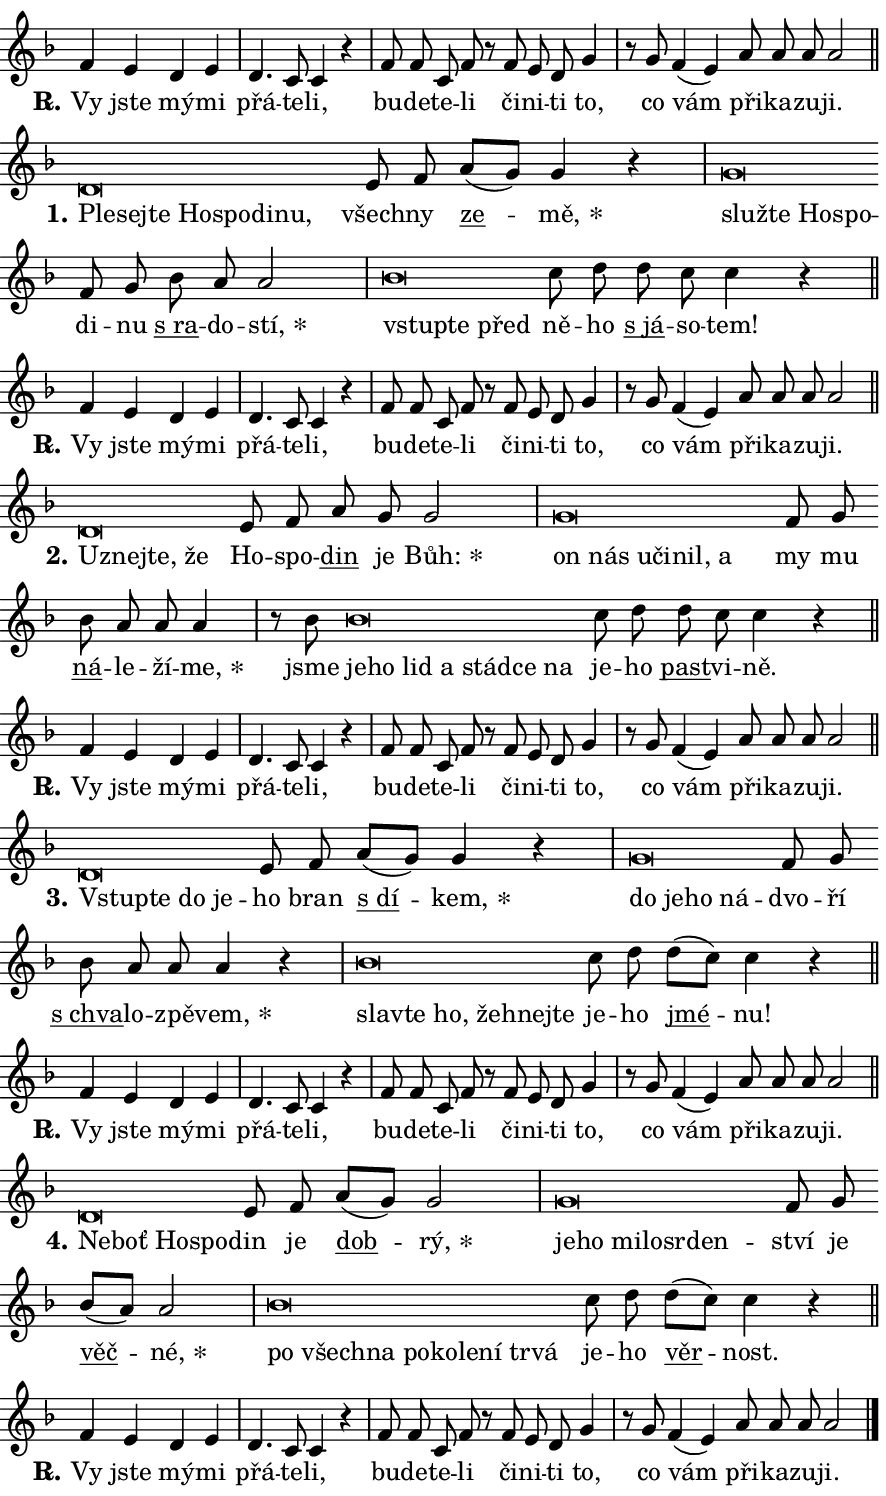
\version "2.24.0"
\header { tagline = "" }
\paper {
  indent = 0\cm
  top-margin = 0\cm
  right-margin = 0.13\cm % to fit lyric hyphens
  bottom-margin = 0\cm
  left-margin = 0\cm
  paper-width = 15\cm
  page-breaking = #ly:one-page-breaking
  system-system-spacing.basic-distance = #11
  score-system-spacing.basic-distance = #11
  ragged-last = ##f
}


%% Author: Thomas Morley
%% https://lists.gnu.org/archive/html/lilypond-user/2020-05/msg00002.html
#(define (line-position grob)
"Returns position of @var[grob} in current system:
   @code{'start}, if at first time-step
   @code{'end}, if at last time-step
   @code{'middle} otherwise
"
  (let* ((col (ly:item-get-column grob))
         (ln (ly:grob-object col 'left-neighbor))
         (rn (ly:grob-object col 'right-neighbor))
         (col-to-check-left (if (ly:grob? ln) ln col))
         (col-to-check-right (if (ly:grob? rn) rn col))
         (break-dir-left
           (and
             (ly:grob-property col-to-check-left 'non-musical #f)
             (ly:item-break-dir col-to-check-left)))
         (break-dir-right
           (and
             (ly:grob-property col-to-check-right 'non-musical #f)
             (ly:item-break-dir col-to-check-right))))
        (cond ((eqv? 1 break-dir-left) 'start)
              ((eqv? -1 break-dir-right) 'end)
              (else 'middle))))

#(define (tranparent-at-line-position vctor)
  (lambda (grob)
  "Relying on @code{line-position} select the relevant enry from @var{vctor}.
Used to determine transparency,"
    (case (line-position grob)
      ((end) (not (vector-ref vctor 0)))
      ((middle) (not (vector-ref vctor 1)))
      ((start) (not (vector-ref vctor 2))))))

noteHeadBreakVisibility =
#(define-music-function (break-visibility)(vector?)
"Makes @code{NoteHead}s transparent relying on @var{break-visibility}"
#{
  \override NoteHead.transparent =
    #(tranparent-at-line-position break-visibility)
#})

#(define delete-ledgers-for-transparent-note-heads
  (lambda (grob)
    "Reads whether a @code{NoteHead} is transparent.
If so this @code{NoteHead} is removed from @code{'note-heads} from
@var{grob}, which is supposed to be @code{LedgerLineSpanner}.
As a result ledgers are not printed for this @code{NoteHead}"
    (let* ((nhds-array (ly:grob-object grob 'note-heads))
           (nhds-list
             (if (ly:grob-array? nhds-array)
                 (ly:grob-array->list nhds-array)
                 '()))
           ;; Relies on the transparent-property being done before
           ;; Staff.LedgerLineSpanner.after-line-breaking is executed.
           ;; This is fragile ...
           (to-keep
             (remove
               (lambda (nhd)
                 (ly:grob-property nhd 'transparent #f))
               nhds-list)))
      ;; TODO find a better method to iterate over grob-arrays, similiar
      ;; to filter/remove etc for lists
      ;; For now rebuilt from scratch
      (set! (ly:grob-object grob 'note-heads)  '())
      (for-each
        (lambda (nhd)
          (ly:pointer-group-interface::add-grob grob 'note-heads nhd))
        to-keep))))

squashNotes = {
  \override NoteHead.X-extent = #'(-0.2 . 0.2)
  \override NoteHead.Y-extent = #'(-0.75 . 0)
  \override NoteHead.stencil =
    #(lambda (grob)
       (let ((pos (ly:grob-property grob 'staff-position)))
         (begin
           (if (< pos -7) (display "ERROR: Lower brevis then expected\n") (display ""))
           (if (<= pos -6) ly:text-interface::print ly:note-head::print))))
}
unSquashNotes = {
  \revert NoteHead.X-extent
  \revert NoteHead.Y-extent
  \revert NoteHead.stencil
}

hideNotes = \noteHeadBreakVisibility #begin-of-line-visible
unHideNotes = \noteHeadBreakVisibility #all-visible

% work-around for resetting accidentals
% https://lilypond.org/doc/v2.23/Documentation/notation/displaying-rhythms#unmetered-music
cadenzaMeasure = {
  \cadenzaOff
  \partial 1024 s1024
  \cadenzaOn
}

#(define-markup-command (accent layout props text) (markup?)
  "Underline accented syllable"
  (interpret-markup layout props
    #{\markup \override #'(offset . 4.3) \underline { #text }#}))

responsum = \markup \concat {
  "R" \hspace #-1.05 \path #0.1 #'((moveto 0 0.07) (lineto 0.9 0.8)) \hspace #0.05 "."
}

spaceSize = #0.6828661417322834 % exact space size for TeX Gyre Schola

\layout {
  \context {
    \Staff
    \remove "Time_signature_engraver"
    \override LedgerLineSpanner.after-line-breaking = #delete-ledgers-for-transparent-note-heads
  }
  \context {
    \Lyrics {
      \override LyricSpace.minimum-distance = \spaceSize
      \override LyricText.font-name = #"TeX Gyre Schola"
      \override LyricText.font-size = 1
      \override StanzaNumber.font-name = #"TeX Gyre Schola Bold"
      \override StanzaNumber.font-size = 1
    }
  }
  \context {
    \Score 
    \override NoteHead.text =
      #(lambda (grob) 
        (let ((pos (ly:grob-property grob 'staff-position)))
          #{\markup {
            \combine
              \halign #-0.55 \raise #(if (= pos -6) 0 0.5) \override #'(thickness . 2) \draw-line #'(3.2 . 0)
              \musicglyph "noteheads.sM1"
          }#}))
  }
}

% magnetic-lyrics.ily
%
%   written by
%     Jean Abou Samra <jean@abou-samra.fr>
%     Werner Lemberg <wl@gnu.org>
%
%   adapted by
%     Jiri Hon <jiri.hon@gmail.com>
%
% Version 2022-Apr-15

% https://www.mail-archive.com/lilypond-user@gnu.org/msg149350.html

#(define (Left_hyphen_pointer_engraver context)
   "Collect syllable-hyphen-syllable occurrences in lyrics and store
them in properties.  This engraver only looks to the left.  For
example, if the lyrics input is @code{foo -- bar}, it does the
following.

@itemize @bullet
@item
Set the @code{text} property of the @code{LyricHyphen} grob between
@q{foo} and @q{bar} to @code{foo}.

@item
Set the @code{left-hyphen} property of the @code{LyricText} grob with
text @q{foo} to the @code{LyricHyphen} grob between @q{foo} and
@q{bar}.
@end itemize

Use this auxiliary engraver in combination with the
@code{lyric-@/text::@/apply-@/magnetic-@/offset!} hook."
   (let ((hyphen #f)
         (text #f))
     (make-engraver
      (acknowledgers
       ((lyric-syllable-interface engraver grob source-engraver)
        (set! text grob)))
      (end-acknowledgers
       ((lyric-hyphen-interface engraver grob source-engraver)
        ;(when (not (grob::has-interface grob 'lyric-space-interface))
          (set! hyphen grob)));)
      ((stop-translation-timestep engraver)
       (when (and text hyphen)
         (ly:grob-set-object! text 'left-hyphen hyphen))
       (set! text #f)
       (set! hyphen #f)))))

#(define (lyric-text::apply-magnetic-offset! grob)
   "If the space between two syllables is less than the value in
property @code{LyricText@/.details@/.squash-threshold}, move the right
syllable to the left so that it gets concatenated with the left
syllable.

Use this function as a hook for
@code{LyricText@/.after-@/line-@/breaking} if the
@code{Left_@/hyphen_@/pointer_@/engraver} is active."
   (let ((hyphen (ly:grob-object grob 'left-hyphen #f)))
     (when hyphen
       (let ((left-text (ly:spanner-bound hyphen LEFT)))
         (when (grob::has-interface left-text 'lyric-syllable-interface)
           (let* ((common (ly:grob-common-refpoint grob left-text X))
                  (this-x-ext (ly:grob-extent grob common X))
                  (left-x-ext
                   (begin
                     ;; Trigger magnetism for left-text.
                     (ly:grob-property left-text 'after-line-breaking)
                     (ly:grob-extent left-text common X)))
                  ;; `delta` is the gap width between two syllables.
                  (delta (- (interval-start this-x-ext)
                            (interval-end left-x-ext)))
                  (details (ly:grob-property grob 'details))
                  (threshold (assoc-get 'squash-threshold details 0.2)))
             (when (< delta threshold)
               (let* (;; We have to manipulate the input text so that
                      ;; ligatures crossing syllable boundaries are not
                      ;; disabled.  For languages based on the Latin
                      ;; script this is essentially a beautification.
                      ;; However, for non-Western scripts it can be a
                      ;; necessity.
                      (lt (ly:grob-property left-text 'text))
                      (rt (ly:grob-property grob 'text))
                      (is-space (grob::has-interface hyphen 'lyric-space-interface))
                      (space (if is-space " " ""))
                      (extra-delta (if is-space spaceSize 0))
                      ;; Append new syllable.
                      (ltrt-space (if (and (string? lt) (string? rt))
                                (string-append lt space rt)
                                (make-concat-markup (list lt space rt))))
                      ;; Right-align `ltrt` to the right side.
                      (ltrt-space-markup (grob-interpret-markup
                               grob
                               (make-translate-markup
                                (cons (interval-length this-x-ext) 0)
                                (make-right-align-markup ltrt-space)))))
                 (begin
                   ;; Don't print `left-text`.
                   (ly:grob-set-property! left-text 'stencil #f)
                   ;; Set text and stencil (which holds all collected
                   ;; syllables so far) and shift it to the left.
                   (ly:grob-set-property! grob 'text ltrt-space)
                   (ly:grob-set-property! grob 'stencil ltrt-space-markup)
                   (ly:grob-translate-axis! grob (- (- delta extra-delta)) X))))))))))


#(define (lyric-hyphen::displace-bounds-first grob)
   ;; Make very sure this callback isn't triggered too early.
   (let ((left (ly:spanner-bound grob LEFT))
         (right (ly:spanner-bound grob RIGHT)))
     (ly:grob-property left 'after-line-breaking)
     (ly:grob-property right 'after-line-breaking)
     (ly:lyric-hyphen::print grob)))

squashThreshold = #0.4

\layout {
  \context {
    \Lyrics
    \consists #Left_hyphen_pointer_engraver
    \override LyricText.after-line-breaking =
      #lyric-text::apply-magnetic-offset!
    \override LyricHyphen.stencil = #lyric-hyphen::displace-bounds-first
    \override LyricText.details.squash-threshold = \squashThreshold
    \override LyricHyphen.minimum-distance = 0
    \override LyricHyphen.minimum-length = \squashThreshold
  }
}

squashText = \override LyricText.details.squash-threshold = 9999
unSquashText = \override LyricText.details.squash-threshold = \squashThreshold

leftText = \override LyricText.self-alignment-X = #LEFT
unLeftText = \revert LyricText.self-alignment-X

starOffset = #(lambda (grob) 
                (let ((x_offset (ly:self-alignment-interface::aligned-on-x-parent grob)))
                  (if (= x_offset 0) 0 (+ x_offset 1.2))))

star = #(define-music-function (syllable)(string?)
"Append star separator at the end of a syllable"
#{
  \once \override LyricText.X-offset = #starOffset
  \lyricmode { \markup {
    #syllable
    \override #'((font-name . "TeX Gyre Schola Bold")) \hspace #0.2 \lower #0.65 \larger "*"
  } }
#})

starAccent = #(define-music-function (syllable)(string?)
"Append star separator at the end of a syllable and make accent"
#{
  \once \override LyricText.X-offset = #starOffset
  \lyricmode { \markup {
    \accent #syllable
    \override #'((font-name . "TeX Gyre Schola Bold")) \hspace #0.2 \lower #0.65 \larger "*"
  } }
#})

breath = #(define-music-function (syllable)(string?)
"Append breathing indicator at the end of a syllable"
#{
  \lyricmode { \markup { #syllable "+" } }
#})

optionalBreath = #(define-music-function (syllable)(string?)
"Append optional breathing indicator at the end of a syllable"
#{
  \lyricmode { \markup { #syllable "(+)" } }
#})


\score {
    <<
        \new Voice = "melody" { \cadenzaOn \key f \major \relative { f'4 e d e \cadenzaMeasure \bar "|" d4. c8 c4 r \cadenzaMeasure \bar "|" f8 f c f \bar "" r f e d g4 \cadenzaMeasure \bar "|" r8 g f4( e) \bar "" a8 a a a2 \cadenzaMeasure \bar "||" \break } }
        \new Lyrics \lyricsto "melody" { \lyricmode { \set stanza = \responsum
Vy jste mý -- mi přá -- te -- li, bu -- de -- te -- li či -- ni -- ti to, co vám při -- ka -- zu -- ji. } }
    >>
    \layout {}
}

\score {
    <<
        \new Voice = "melody" { \cadenzaOn \key f \major \relative { \squashNotes d'\breve*1/16 \hideNotes \breve*1/16 \bar "" \breve*1/16 \bar "" \breve*1/16 \bar "" \breve*1/16 \bar "" \breve*1/16 \breve*1/16 \bar "" \unHideNotes \unSquashNotes e8 f \bar "" a[( g)] g4 r \cadenzaMeasure \bar "|" \squashNotes g\breve*1/16 \hideNotes \breve*1/16 \bar "" \breve*1/16 \breve*1/16 \bar "" \unHideNotes \unSquashNotes f8 g \bar "" bes a a2 \cadenzaMeasure \bar "|" \squashNotes bes\breve*1/16 \hideNotes \breve*1/16 \breve*1/16 \bar "" \unHideNotes \unSquashNotes c8 d \bar "" d c c4 r \cadenzaMeasure \bar "||" \break } }
        \new Lyrics \lyricsto "melody" { \lyricmode { \set stanza = "1."
\leftText Ple -- \squashText sej -- te Ho -- spo -- di -- nu, \unLeftText \unSquashText všech -- ny \markup \accent ze -- \star mě, \leftText služ -- \squashText te Ho -- spo -- \unLeftText \unSquashText di -- nu \markup \accent "s ra" -- do -- \star stí, \leftText vstup -- \squashText te před \unLeftText \unSquashText ně -- ho \markup \accent "s já" -- so -- tem! } }
    >>
    \layout {}
}

\score {
    <<
        \new Voice = "melody" { \cadenzaOn \key f \major \relative { f'4 e d e \cadenzaMeasure \bar "|" d4. c8 c4 r \cadenzaMeasure \bar "|" f8 f c f \bar "" r f e d g4 \cadenzaMeasure \bar "|" r8 g f4( e) \bar "" a8 a a a2 \cadenzaMeasure \bar "||" \break } }
        \new Lyrics \lyricsto "melody" { \lyricmode { \set stanza = \responsum
Vy jste mý -- mi přá -- te -- li, bu -- de -- te -- li či -- ni -- ti to, co vám při -- ka -- zu -- ji. } }
    >>
    \layout {}
}

\score {
    <<
        \new Voice = "melody" { \cadenzaOn \key f \major \relative { \squashNotes d'\breve*1/16 \hideNotes \breve*1/16 \bar "" \breve*1/16 \breve*1/16 \bar "" \unHideNotes \unSquashNotes e8 f \bar "" a g g2 \cadenzaMeasure \bar "|" \squashNotes g\breve*1/16 \hideNotes \breve*1/16 \bar "" \breve*1/16 \bar "" \breve*1/16 \bar "" \breve*1/16 \breve*1/16 \bar "" \unHideNotes \unSquashNotes f8 g \bar "" bes a a a4 \cadenzaMeasure \bar "|" r8 bes \squashNotes bes\breve*1/16 \hideNotes \breve*1/16 \bar "" \breve*1/16 \bar "" \breve*1/16 \bar "" \breve*1/16 \bar "" \breve*1/16 \breve*1/16 \bar "" \unHideNotes \unSquashNotes c8 d \bar "" d c c4 r \cadenzaMeasure \bar "||" \break } }
        \new Lyrics \lyricsto "melody" { \lyricmode { \set stanza = "2."
\leftText U -- \squashText znej -- te, že \unLeftText \unSquashText Ho -- spo -- \markup \accent din je \star Bůh: \leftText on \squashText nás u -- či -- nil, a \unLeftText \unSquashText my mu \markup \accent ná -- le -- ží -- \star me, jsme \leftText je -- \squashText ho lid a stád -- ce na \unLeftText \unSquashText je -- ho \markup \accent past -- vi -- ně. } }
    >>
    \layout {}
}

\score {
    <<
        \new Voice = "melody" { \cadenzaOn \key f \major \relative { f'4 e d e \cadenzaMeasure \bar "|" d4. c8 c4 r \cadenzaMeasure \bar "|" f8 f c f \bar "" r f e d g4 \cadenzaMeasure \bar "|" r8 g f4( e) \bar "" a8 a a a2 \cadenzaMeasure \bar "||" \break } }
        \new Lyrics \lyricsto "melody" { \lyricmode { \set stanza = \responsum
Vy jste mý -- mi přá -- te -- li, bu -- de -- te -- li či -- ni -- ti to, co vám při -- ka -- zu -- ji. } }
    >>
    \layout {}
}

\score {
    <<
        \new Voice = "melody" { \cadenzaOn \key f \major \relative { \squashNotes d'\breve*1/16 \hideNotes \breve*1/16 \bar "" \breve*1/16 \breve*1/16 \bar "" \unHideNotes \unSquashNotes e8 f \bar "" a[( g)] g4 r \cadenzaMeasure \bar "|" \squashNotes g\breve*1/16 \hideNotes \breve*1/16 \bar "" \breve*1/16 \breve*1/16 \bar "" \unHideNotes \unSquashNotes f8 g \bar "" bes a a a4 r \cadenzaMeasure \bar "|" \squashNotes bes\breve*1/16 \hideNotes \breve*1/16 \bar "" \breve*1/16 \bar "" \breve*1/16 \bar "" \breve*1/16 \breve*1/16 \bar "" \unHideNotes \unSquashNotes c8 d \bar "" d[( c)] c4 r \cadenzaMeasure \bar "||" \break } }
        \new Lyrics \lyricsto "melody" { \lyricmode { \set stanza = "3."
\leftText Vstup -- \squashText te do je -- \unLeftText \unSquashText ho bran \markup \accent "s dí" -- \star kem, \leftText do \squashText je -- ho ná -- \unLeftText \unSquashText dvo -- ří \markup \accent "s chva" -- lo -- zpě -- \star vem, \leftText sla -- \squashText vte ho, žeh -- nej -- te \unLeftText \unSquashText je -- ho \markup \accent jmé -- nu! } }
    >>
    \layout {}
}

\score {
    <<
        \new Voice = "melody" { \cadenzaOn \key f \major \relative { f'4 e d e \cadenzaMeasure \bar "|" d4. c8 c4 r \cadenzaMeasure \bar "|" f8 f c f \bar "" r f e d g4 \cadenzaMeasure \bar "|" r8 g f4( e) \bar "" a8 a a a2 \cadenzaMeasure \bar "||" \break } }
        \new Lyrics \lyricsto "melody" { \lyricmode { \set stanza = \responsum
Vy jste mý -- mi přá -- te -- li, bu -- de -- te -- li či -- ni -- ti to, co vám při -- ka -- zu -- ji. } }
    >>
    \layout {}
}

\score {
    <<
        \new Voice = "melody" { \cadenzaOn \key f \major \relative { \squashNotes d'\breve*1/16 \hideNotes \breve*1/16 \bar "" \breve*1/16 \breve*1/16 \bar "" \unHideNotes \unSquashNotes e8 f \bar "" a[( g)] g2 \cadenzaMeasure \bar "|" \squashNotes g\breve*1/16 \hideNotes \breve*1/16 \bar "" \breve*1/16 \bar "" \breve*1/16 \bar "" \breve*1/16 \breve*1/16 \bar "" \unHideNotes \unSquashNotes f8 g \bar "" bes[( a)] a2 \cadenzaMeasure \bar "|" \squashNotes bes\breve*1/16 \hideNotes \breve*1/16 \bar "" \breve*1/16 \bar "" \breve*1/16 \bar "" \breve*1/16 \bar "" \breve*1/16 \bar "" \breve*1/16 \bar "" \breve*1/16 \breve*1/16 \bar "" \unHideNotes \unSquashNotes c8 d \bar "" d[( c)] c4 r \cadenzaMeasure \bar "||" \break } }
        \new Lyrics \lyricsto "melody" { \lyricmode { \set stanza = "4."
\leftText Ne -- \squashText boť Ho -- spo -- \unLeftText \unSquashText din je \markup \accent dob -- \star rý, \leftText je -- \squashText ho mi -- lo -- sr -- den -- \unLeftText \unSquashText ství je \markup \accent věč -- \star né, \leftText po \squashText všech -- na po -- ko -- le -- ní tr -- vá \unLeftText \unSquashText je -- ho \markup \accent věr -- nost. } }
    >>
    \layout {}
}

\score {
    <<
        \new Voice = "melody" { \cadenzaOn \key f \major \relative { f'4 e d e \cadenzaMeasure \bar "|" d4. c8 c4 r \cadenzaMeasure \bar "|" f8 f c f \bar "" r f e d g4 \cadenzaMeasure \bar "|" r8 g f4( e) \bar "" a8 a a a2 \cadenzaMeasure \bar "||" \break } \bar "|." }
        \new Lyrics \lyricsto "melody" { \lyricmode { \set stanza = \responsum
Vy jste mý -- mi přá -- te -- li, bu -- de -- te -- li či -- ni -- ti to, co vám při -- ka -- zu -- ji. } }
    >>
    \layout {}
}
